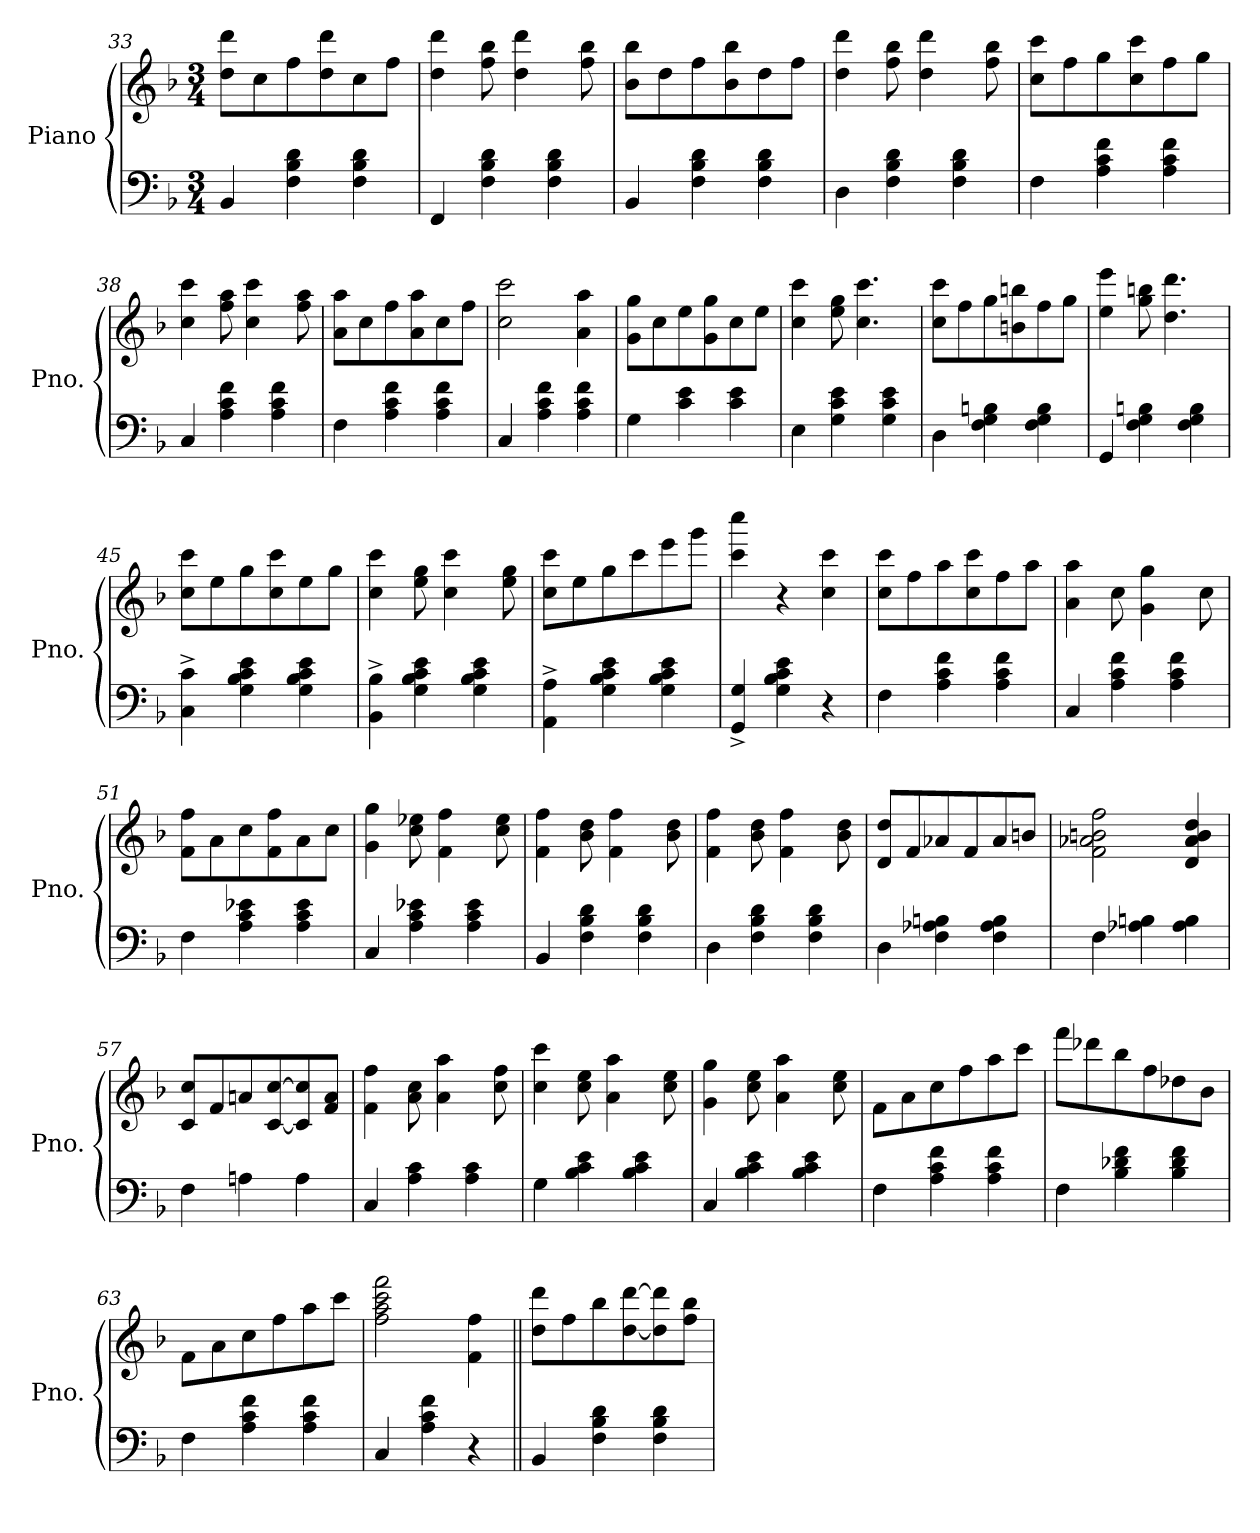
**kern	**kern
*part1	*part1
*staff2	*staff1
*I"Piano	*
*I'Pno.	*
!!LO:PB:g=z
*clefF4	*clefG2
*k[b-]	*k[b-]
*M3/4	*M3/4
=33	=33
4BB-/	8dd\ 8ddd\L
.	8cc\
4F\ 4B-\ 4d\	8ff\
.	8dd\ 8ddd\
4F\ 4B-\ 4d\	8cc\
.	8ff\J
=34	=34
4FF/	4dd\ 4ddd\
4F\ 4B-\ 4d\	8ff\ 8bb-\
.	4dd\ 4ddd\
4F\ 4B-\ 4d\	.
.	8ff\ 8bb-\
=35	=35
4BB-/	8b-\ 8bb-\L
.	8dd\
4F\ 4B-\ 4d\	8ff\
.	8b-\ 8bb-\
4F\ 4B-\ 4d\	8dd\
.	8ff\J
=36	=36
4D\	4dd\ 4ddd\
4F\ 4B-\ 4d\	8ff\ 8bb-\
.	4dd\ 4ddd\
4F\ 4B-\ 4d\	.
.	8ff\ 8bb-\
=37	=37
4F\	8cc\ 8ccc\L
.	8ff\
4A\ 4c\ 4f\	8gg\
.	8cc\ 8ccc\
4A\ 4c\ 4f\	8ff\
.	8gg\J
!!LO:LB:g=z
=38	=38
4C/	4cc\ 4ccc\
4A\ 4c\ 4f\	8ff\ 8aa\
.	4cc\ 4ccc\
4A\ 4c\ 4f\	.
.	8ff\ 8aa\
=39	=39
4F\	8a\ 8aa\L
.	8cc\
4A\ 4c\ 4f\	8ff\
.	8a\ 8aa\
4A\ 4c\ 4f\	8cc\
.	8ff\J
=40	=40
4C/	2cc\ 2ccc\
4A\ 4c\ 4f\	.
4A\ 4c\ 4f\	4a\ 4aa\
=41	=41
4G\	8g\ 8gg\L
.	8cc\
4c\ 4e\	8ee\
.	8g\ 8gg\
4c\ 4e\	8cc\
.	8ee\J
=42	=42
4E\	4cc\ 4ccc\
4G\ 4c\ 4e\	8ee\ 8gg\
.	4.cc\ 4.ccc\
4G\ 4c\ 4e\	.
!!LO:LB:g=z
=43	=43
4D\	8cc\ 8ccc\L
.	8ff\
4F\ 4G\ 4Bn\	8gg\
.	8bn\ 8bbn\
4F\ 4G\ 4B\	8ff\
.	8gg\J
=44	=44
4GG/	4ee\ 4eee\
4F\ 4G\ 4Bn\	8gg\ 8bbn\
.	4.dd\ 4.ddd\
4F\ 4G\ 4B\	.
=45	=45
4C\^ 4c\^	8cc\ 8ccc\L
.	8ee\
4G\ 4B-\ 4c\ 4e\	8gg\
.	8cc\ 8ccc\
4G\ 4B-\ 4c\ 4e\	8ee\
.	8gg\J
=46	=46
4BB-\^ 4B-\^	4cc\ 4ccc\
4G\ 4B-\ 4c\ 4e\	8ee\ 8gg\
.	4cc\ 4ccc\
4G\ 4B-\ 4c\ 4e\	.
.	8ee\ 8gg\
=47	=47
4AA\^ 4A\^	8cc\ 8ccc\L
.	8ee\
4G\ 4B-\ 4c\ 4e\	8gg\
.	8ccc\
4G\ 4B-\ 4c\ 4e\	8eee\
.	8ggg\J
=48	=48
4GG/^ 4G/^	4ccc\ 4cccc\
4G\ 4B-\ 4c\ 4e\	4r
4r	4cc\ 4ccc\
!!LO:LB:g=z
=49	=49
4F\	8cc\ 8ccc\L
.	8ff\
4A\ 4c\ 4f\	8aa\
.	8cc\ 8ccc\
4A\ 4c\ 4f\	8ff\
.	8aa\J
=50	=50
4C/	4a\ 4aa\
4A\ 4c\ 4f\	8cc\
.	4g\ 4gg\
4A\ 4c\ 4f\	.
.	8cc\
=51	=51
4F\	8f\ 8ff\L
.	8a\
4A\ 4c\ 4e-X\	8cc\
.	8f\ 8ff\
4A\ 4c\ 4e-\	8a\
.	8cc\J
=52	=52
4C/	4g\ 4gg\
4A\ 4c\ 4e-X\	8cc\ 8ee-X\
.	4f\ 4ff\
4A\ 4c\ 4e-\	.
.	8cc\ 8ee-\
=53	=53
4BB-/	4f\ 4ff\
4F\ 4B-\ 4d\	8b-\ 8dd\
.	4f\ 4ff\
4F\ 4B-\ 4d\	.
.	8b-\ 8dd\
!!LO:LB:g=z
=54	=54
4D\	4f\ 4ff\
4F\ 4B-\ 4d\	8b-\ 8dd\
.	4f\ 4ff\
4F\ 4B-\ 4d\	.
.	8b-\ 8dd\
=55	=55
4D\	8d/ 8dd/L
.	8f/
4F\ 4A-X\ 4Bn\	8a-X/
.	8f/
4F\ 4A-\ 4B\	8a-/
.	8bn/J
=56	=56
4F\	2f\ 2a-X\ 2bn\ 2ff\
4A-X\ 4Bn\	.
4A-\ 4B\	4d/ 4a-/ 4b/ 4dd/
=57	=57
4F\	8c/ 8cc/L
.	8f/
4An\	8an/
.	[8c/ [8cc/
4A\	8c/] 8cc/]
.	8f/ 8a/J
=58	=58
4C/	4f\ 4ff\
4A\ 4c\	8a\ 8cc\
.	4a\ 4aa\
4A\ 4c\	.
.	8cc\ 8ff\
!!LO:LB:g=z
=59	=59
4G\	4cc\ 4ccc\
4B-\ 4c\ 4e\	8cc\ 8ee\
.	4a\ 4aa\
4B-\ 4c\ 4e\	.
.	8cc\ 8ee\
=60	=60
4C/	4g\ 4gg\
4B-\ 4c\ 4e\	8cc\ 8ee\
.	4a\ 4aa\
4B-\ 4c\ 4e\	.
.	8cc\ 8ee\
=61	=61
4F\	8f\L
.	8a\
4A\ 4c\ 4f\	8cc\
.	8ff\
4A\ 4c\ 4f\	8aa\
.	8ccc\J
=62	=62
4F\	8fff\L
.	8ddd-X\
4B-\ 4d-X\ 4f\	8bb-\
.	8ff\
4B-\ 4d-\ 4f\	8dd-X\
.	8b-\J
=63	=63
4F\	8f\L
.	8a\
4A\ 4c\ 4f\	8cc\
.	8ff\
4A\ 4c\ 4f\	8aa\
.	8ccc\J
=64	=64
4C/	2ff\ 2aa\ 2ccc\ 2fff\
4A\ 4c\ 4f\	.
4r	4f\ 4ff\
!!LO:PB:g=z
=65||	=65||
4BB-/	8dd\ 8ddd\L
.	8ff\
4F\ 4B-\ 4d\	8bb-\
.	[8dd\ [8ddd\
4F\ 4B-\ 4d\	8dd\] 8ddd\]
.	8ff\ 8bb-\J
=	=
*-	*-
